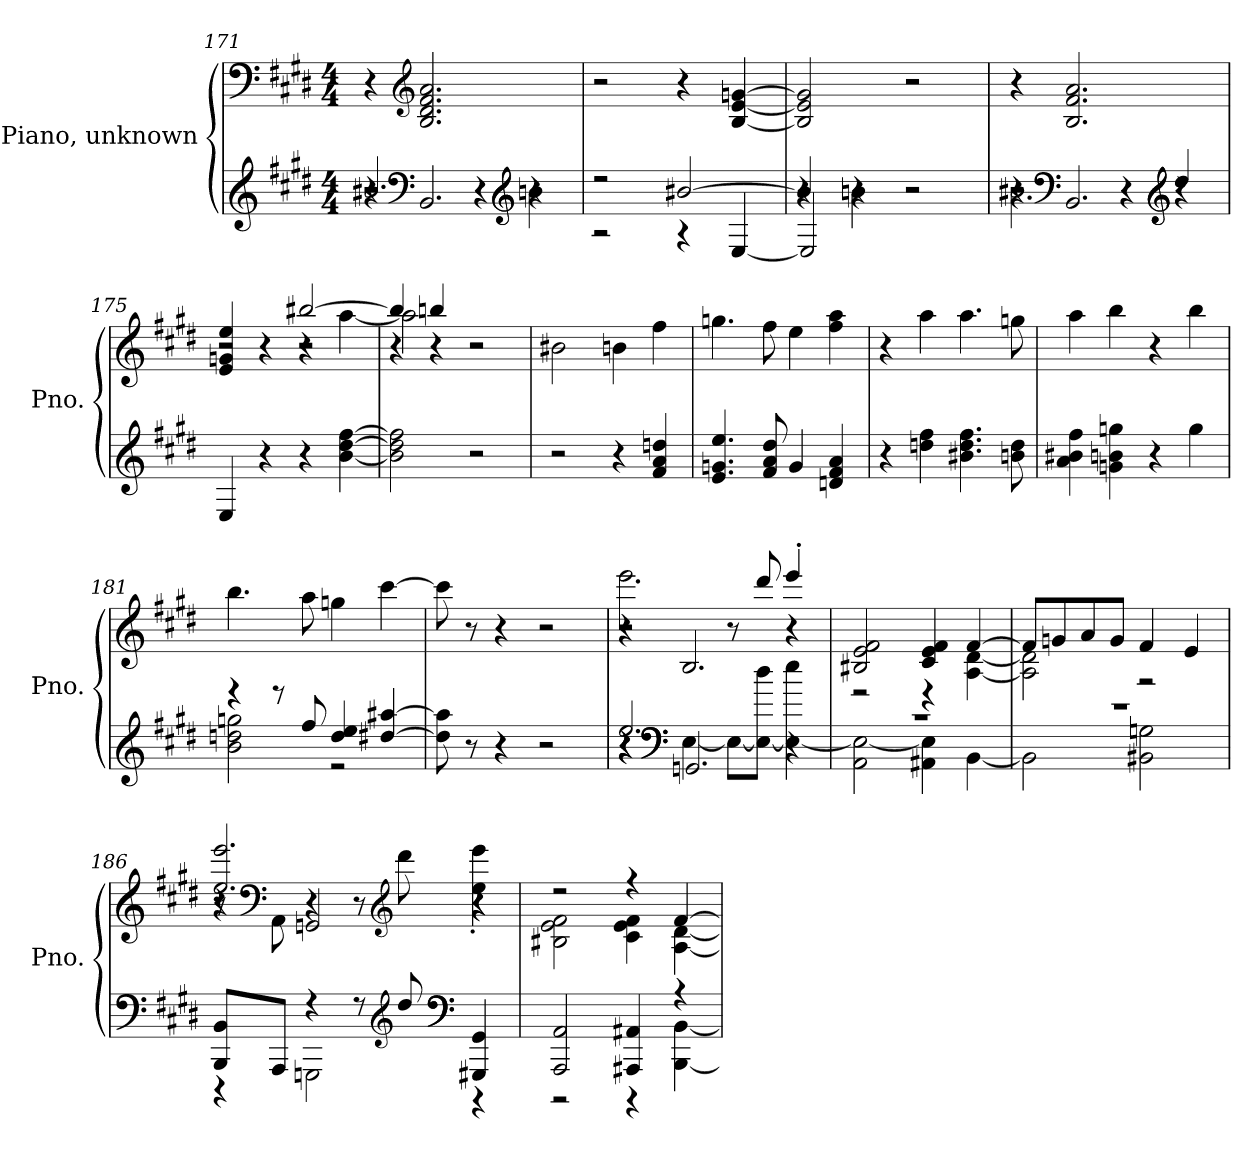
**kern	**kern
*part1	*part1
*staff2	*staff1
*I"Piano, unknown	*
*I'Pno.	*
*clefG2	*clefF4
*k[f#c#g#d#]	*k[f#c#g#d#]
*M4/4	*M4/4
=171	=171
*^	*
*	*^	*
2.b#X/	2r	4r	4r
*clefF4	*	*	*clefG2
.	.	2.BB/	2.B/ 2.d#/ 2.f#/ 2.a/
.	4r	.	.
*clefG2	*	*	*
4r	4bn\	.	.
*	*v	*v	*
=172	=172	=172
2r	2r	2r
[2b#X/	4r	4r
.	[4E/	[4B/ [4e/ [4gn/
=173	=173	=173
*	*^	*
4b#/]	4r	2E/]	2B/] 2e/] 2g/]
4r	4bn\	.	.
2r	2r	2r	2r
=174	=174	=174	=174
2r	2.b#X\	4r	4r
*clefF4	*	*	*
.	.	2.BB/	2.B/ 2.f#/ 2.a/
4r	.	.	.
*clefG2	*	*	*
4dd#/	4r	.	.
*v	*v	*v	*
!!LO:LB:g=z
=175	=175
*	*^
*	*	*^
4E/	2r	2r	4e/ 4gn/ 4ee/
4r	.	.	4r
4r	[2bb#X/	4r	2r
[4b\ [4dd#\ [4ff#\	.	[4aa\	.
=176	=176	=176	=176
2b\] 2dd#\] 2ff#\]	4bb#/]	2aa\]	4r
.	4r	.	4bbn/
2r	2r	2r	2r
*	*v	*v	*v
=177	=177
2r	2b#X\
4r	4bn\
4f#/ 4a/ 4ddn/	4ff#\
=178	=178
4.e/ 4.gn/ 4.ee/	4.ggn\
8f#/ 8a/ 8dd#/	8ff#\
4g/	4ee\
4dn/ 4f#/ 4a/	4ff#\ 4aa\
=179	=179
4r	4r
4ddn\ 4ff#\	4aa\
4.b#X\ 4.dd\ 4.ff#\	4.aa\
8bn\ 8dd\	8ggn\
=180	=180
4a\ 4b#X\ 4ff#\	4aa\
4gn\ 4bn\ 4ggn\	4bb\
4r	4r
4gg\	4bb\
!!LO:PB:g=z
=181	=181
*^	*
4r	2b\ 2ddn\ 2ggn\	4.bb\
8r	.	.
8ff#/	.	8aa\
4dd/ 4ee/	2r	4ggn\
[4dd#X/ [4aa#X/	.	[4ccc#\
*v	*v	*
=182	=182
8dd#\] 8aa#\]	8ccc#\]
8r	8r
4r	4r
2r	2r
=183	=183
*^	*^
*	*^	*	*^
2.ee/	4r	4r	2r	2.eee\	4r
*clefF4	*	*	*	*	*
.	[4E\	2.GGn/	.	.	2.B/
.	8E\L_	.	8r	.	.
.	8E\_ 8dd#\J	.	8ddd#/	.	.
4r	4E\_ 4ee\	.	4eee'/	4r	.
*	*v	*v	*	*	*
*	*	*	*v	*v
=184	=184	=184	=184
1r	2AA\ 2E\_	2B#X/ 2e/ 2f#/	2r
.	4AA#X\ 4E\]	4c#/ 4e/ 4f#/	4r
.	[4BB\	[4f#/	[4A\ [4d#\
=185	=185	=185	=185
1r	2BB\]	8f#/L]	2A\] 2d#\]
.	.	8gn/	.
.	.	8a/	.
.	.	8g/J	.
.	2BB#X\ 2Gn\	4f#/	2r
.	.	4e/	.
!!LO:LB:g=z
=186	=186	=186	=186
*	*	*	*^
8BBB/ 8BB/L	4r	2.ee/ 2.eee/	8r	4r
*	*	*clefF4	*	*
8AAA/J	.	.	8AA\	.
4r	2GGGn\	.	4r	2GGn/
8r	.	.	8r	.
*clefG2	*	*clefG2	*	*
8dd#/	.	.	8ddd#\	.
*clefF4	*	*	*	*
4GGG#X/ 4GG#/	4r	4r	4ee\' 4eee\'	4r
*	*	*	*v	*v
=187	=187	=187	=187
2AAA/ 2AA/	2r	2r	2B#X\ 2e\ 2f#\
4AAA#X/ 4AA#X/	4r	4r	4c#\ 4e\ 4f#\
4r	[4BBB\ [4BB\	[4f#/	[4A\ [4d#\
*v	*v	*	*
*	*v	*v
=	=
*-	*-
